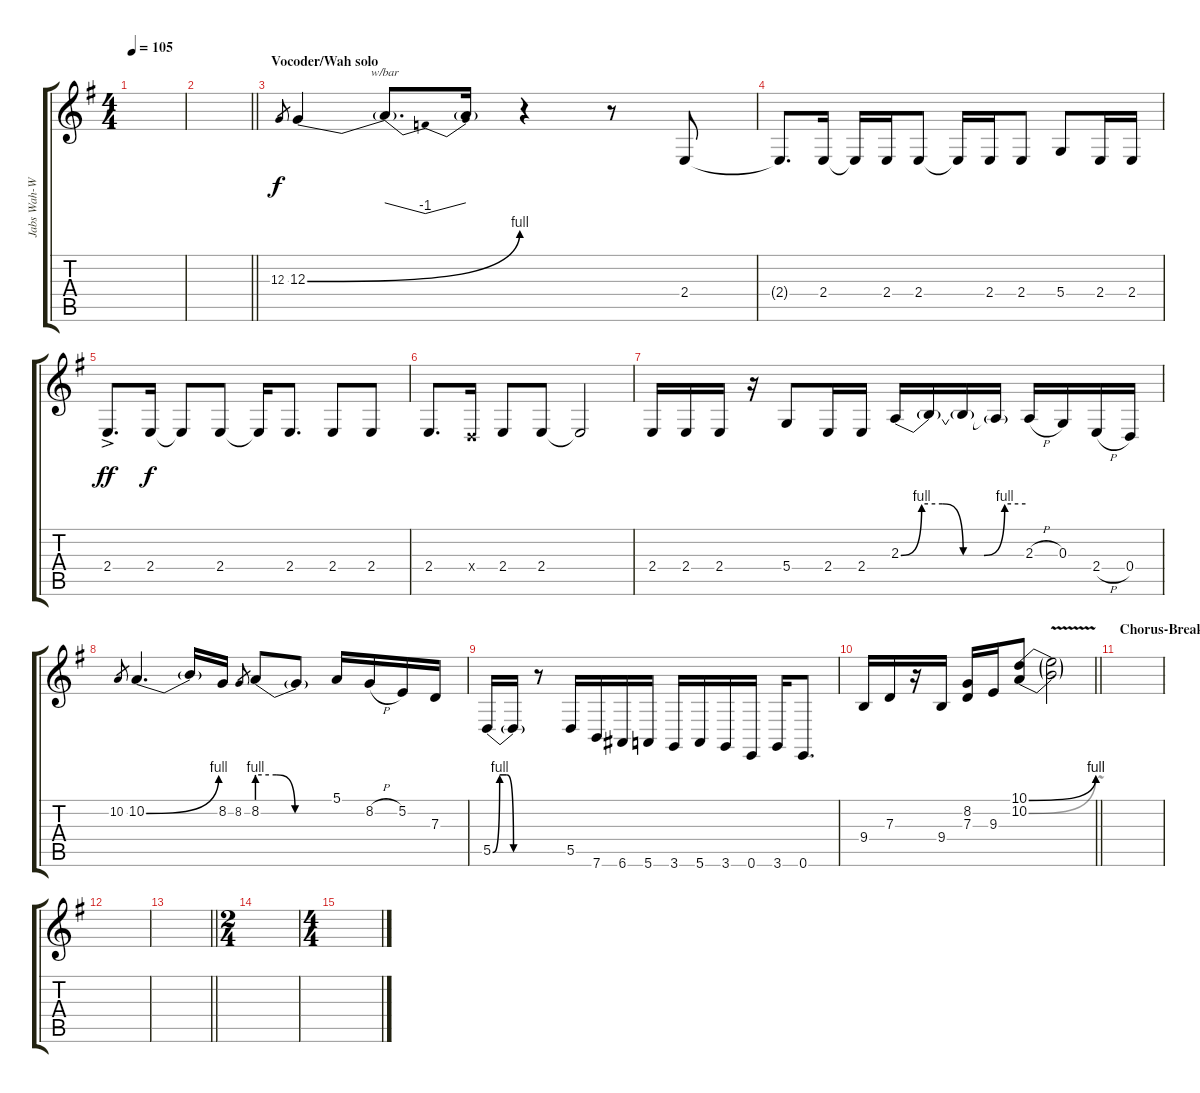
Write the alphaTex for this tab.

\track ("Jabs Wah-Wah Vocoder" "Jabs Wah-W") {instrument lead8bassandlead}
\staff {score tabs}
\tuning (E4 B3 G3 D3 A2 E2) {hide}
\ts (4 4)
\tempo 105
\clef g2
\ks g
|
\barLineRight lightlight
|
\section ("" "Vocoder/Wah solo")
12.3.8{gr} 12.3{be (bend 0 0 60 4)}.4 12.3{t}.8{d tbe (dip default 0 0 30 -4 60 0)} 12.3{t}.16 r.4 r.8 2.4.8 |
2.4{t}.8{d} 2.4.16 2.4{t}.16 2.4.16 2.4.8 2.4{t}.16 2.4.16 2.4.8 5.4.8 2.4.16 2.4.16 |
2.4{ac}.8{d dy ff} 2.4.16{dy f} 2.4{t}.8 2.4.8 2.4{t}.16 2.4.8{d} 2.4.8 2.4.8 |
2.4.8{d} 0.4{x}.16 2.4.8 2.4.8 2.4{t}.2 |
2.4.16 2.4.16 2.4.16 r.16 5.4.8 2.4.16 2.4.16 2.3{be (custom 0 0 10 4 20 4 30 0 40 0 50 4 60 4)}.16 2.3{t}.16 2.3{t}.16 2.3{t}.16 2.3{h}.16 0.3.16 2.4{h}.16 0.4.16 |
10.2.8{gr} 10.2{be (bend 0 0 60 4)}.4{d} 10.2{t}.16 8.2.16 8.2.8{gr} 8.2{be (custom 0 4 15 4 30 0 60 0)}.8 8.2{t}.8 5.1.16 8.2{h}.16 5.2.16 7.3.16 |
5.5{be (custom 0 0 10 4 20 4 30 0 60 0)}.16 5.5{t}.16 r.8 5.5.16 7.6.16 6.6.16 5.6.16 3.6.16 5.6.16 3.6.16 0.6.16 3.6.16 0.6.8{d} |
\barLineRight lightlight
9.4.16 7.3.16 r.16 9.4.16 (8.2 7.3).16 9.3.16 (10.1{be (bend 0 0 60 4)} 10.2{be (bend 0 0 60 4)}).8 (10.1{t} 10.2{v t}).2 |
\section ("" "Chorus-Breakdown")
|
|
\barLineRight lightlight
|
\ts (2 4)
|
\ts (4 4)
